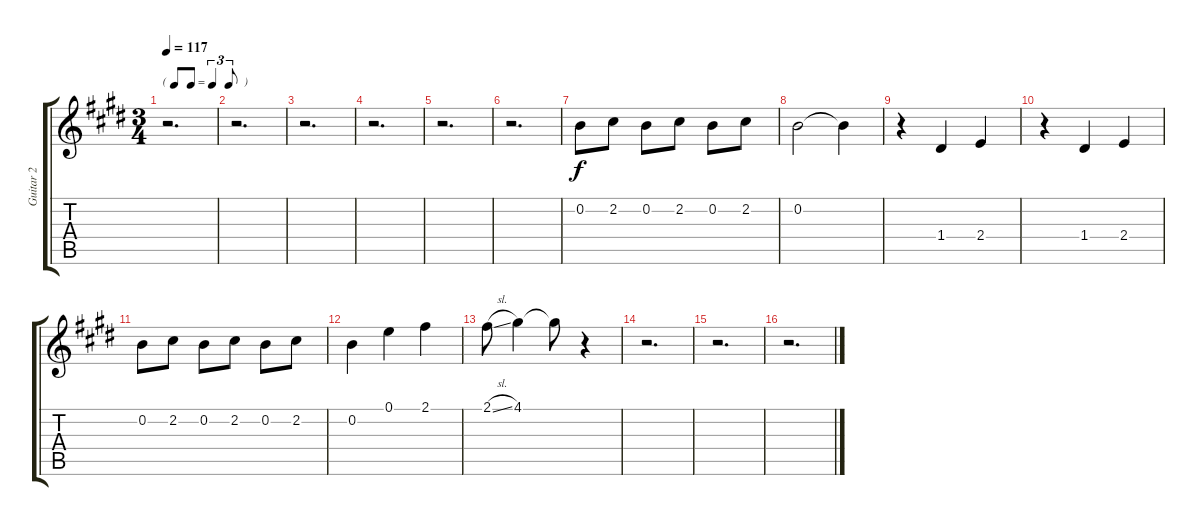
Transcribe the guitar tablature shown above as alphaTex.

\track ("Guitar 2" "Guitar 2") {instrument acousticguitarnylon}
\staff {score tabs}
\tuning (E4 B3 G3 D3 A2 E2) {hide}
\ts (3 4)
\tf triplet8th
\tempo 117
\clef g2
\ks e
r.2{d dy f} |
r.2{d} |
r.2{d} |
r.2{d} |
r.2{d} |
r.2{d} |
0.2.8 2.2.8 0.2.8 2.2.8 0.2.8 2.2.8 |
0.2.2 0.2{t}.4 |
r.4 1.4.4 2.4.4 |
r.4 1.4.4 2.4.4 |
0.2.8 2.2.8 0.2.8 2.2.8 0.2.8 2.2.8 |
0.2.4 0.1.4 2.1.4 |
2.1{sl}.8 4.1.4 4.1{t}.8 r.4 |
r.2{d} |
r.2{d} |
r.2{d}
